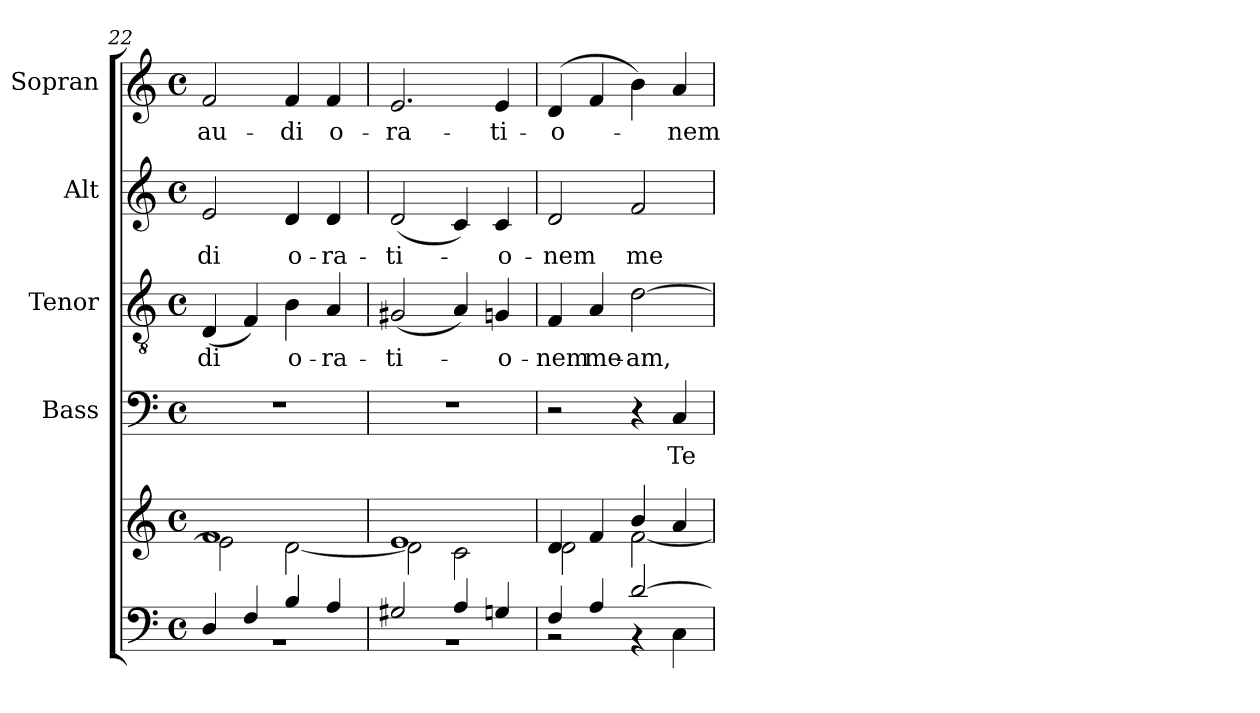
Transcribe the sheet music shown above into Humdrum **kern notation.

**kern	**kern	**kern	**text	**kern	**text	**kern	**text	**kern	**text
*part5	*part5	*part4	*part4	*part3	*part3	*part2	*part2	*part1	*part1
*staff6	*staff5	*staff4	*staff4	*staff3	*staff3	*staff2	*staff2	*staff1	*staff1
*	*	*I"Bass	*	*I"Tenor	*	*I"Alt	*	*I"Sopran	*
*	*	*I'B.	*	*I'T.	*	*I'A.	*	*I'S.	*
*clefF4	*clefG2	*clefF4	*	*clefGv2	*	*clefG2	*	*clefG2	*
*k[]	*k[]	*k[]	*	*k[]	*	*k[]	*	*k[]	*
*C:	*C:	*C:	*	*C:	*	*C:	*	*C:	*
*M4/4	*M4/4	*M4/4	*	*M4/4	*	*M4/4	*	*M4/4	*
*met(c)	*met(c)	*met(c)	*	*met(c)	*	*met(c)	*	*met(c)	*
=22	=22	=22	=22	=22	=22	=22	=22	=22	=22
*^	*^	*	*	*	*	*	*	*	*
!	!	!	!	!	!	!	!LO:LY:b	!	!LO:LY:b	!	!LO:LY:b
4D/	1rBB	1f	2e\]	1r	.	(<4D/	-di	2e/	-di	2f/	-au-
4F/	.	.	.	.	.	4F/)	.	.	.	.	.
!	!	!	!	!	!	!	!LO:LY:b	!	!LO:LY:b	!	!LO:LY:b
4B/	.	.	[<2d\	.	.	4B\	o-	4d/	o-	4f/	-di
!	!	!	!	!	!	!	!LO:LY:b	!	!LO:LY:b	!	!LO:LY:b
4A/	.	.	.	.	.	4A/	-ra-	4d/	-ra-	4f/	o-
!!LO:LB:g=z
=23	=23	=23	=23	=23	=23	=23	=23	=23	=23	=23	=23
!	!	!	!	!	!	!	!LO:LY:b	!	!LO:LY:b	!	!LO:LY:b
2G#X/	1rBB	1e	2d\]	1r	.	(<2G#X/	-ti-	(<2d/	-ti-	2.e/	-ra-
4A/	.	.	2c\	.	.	4A/)	.	4c/)	.	.	.
!	!	!	!	!	!	!	!LO:LY:b	!	!LO:LY:b	!	!LO:LY:b
4Gn/	.	.	.	.	.	4Gn/	-o-	4c/	-o-	4e/	-ti-
=24	=24	=24	=24	=24	=24	=24	=24	=24	=24	=24	=24
!	!	!	!	!	!	!	!LO:LY:b	!	!LO:LY:b	!	!LO:LY:b
4F/	2rBB	4d/	2d\	2r	.	4F/	-nem	2d/	-nem	(4d/	-o-
!	!	!	!	!	!	!	!LO:LY:b	!	!	!	!
4A/	.	4f/	.	.	.	4A/	me-	.	.	4f/	.
!	!	!	!	!	!	!	!LO:LY:b	!	!LO:LY:b	!	!
[>2d/	4rBB	4b/	[<2f\	4r	.	[2d\	-am,	2f/	me-	4b\)	.
!	!	!	!	!	!LO:LY:b	!	!	!	!	!	!LO:LY:b
.	4C\	4a/	.	4C/	Te	.	.	.	.	4a/	-nem
*v	*v	*	*	*	*	*	*	*	*	*	*
*	*v	*v	*	*	*	*	*	*	*	*
=	=	=	=	=	=	=	=	=	=
*-	*-	*-	*-	*-	*-	*-	*-	*-	*-
